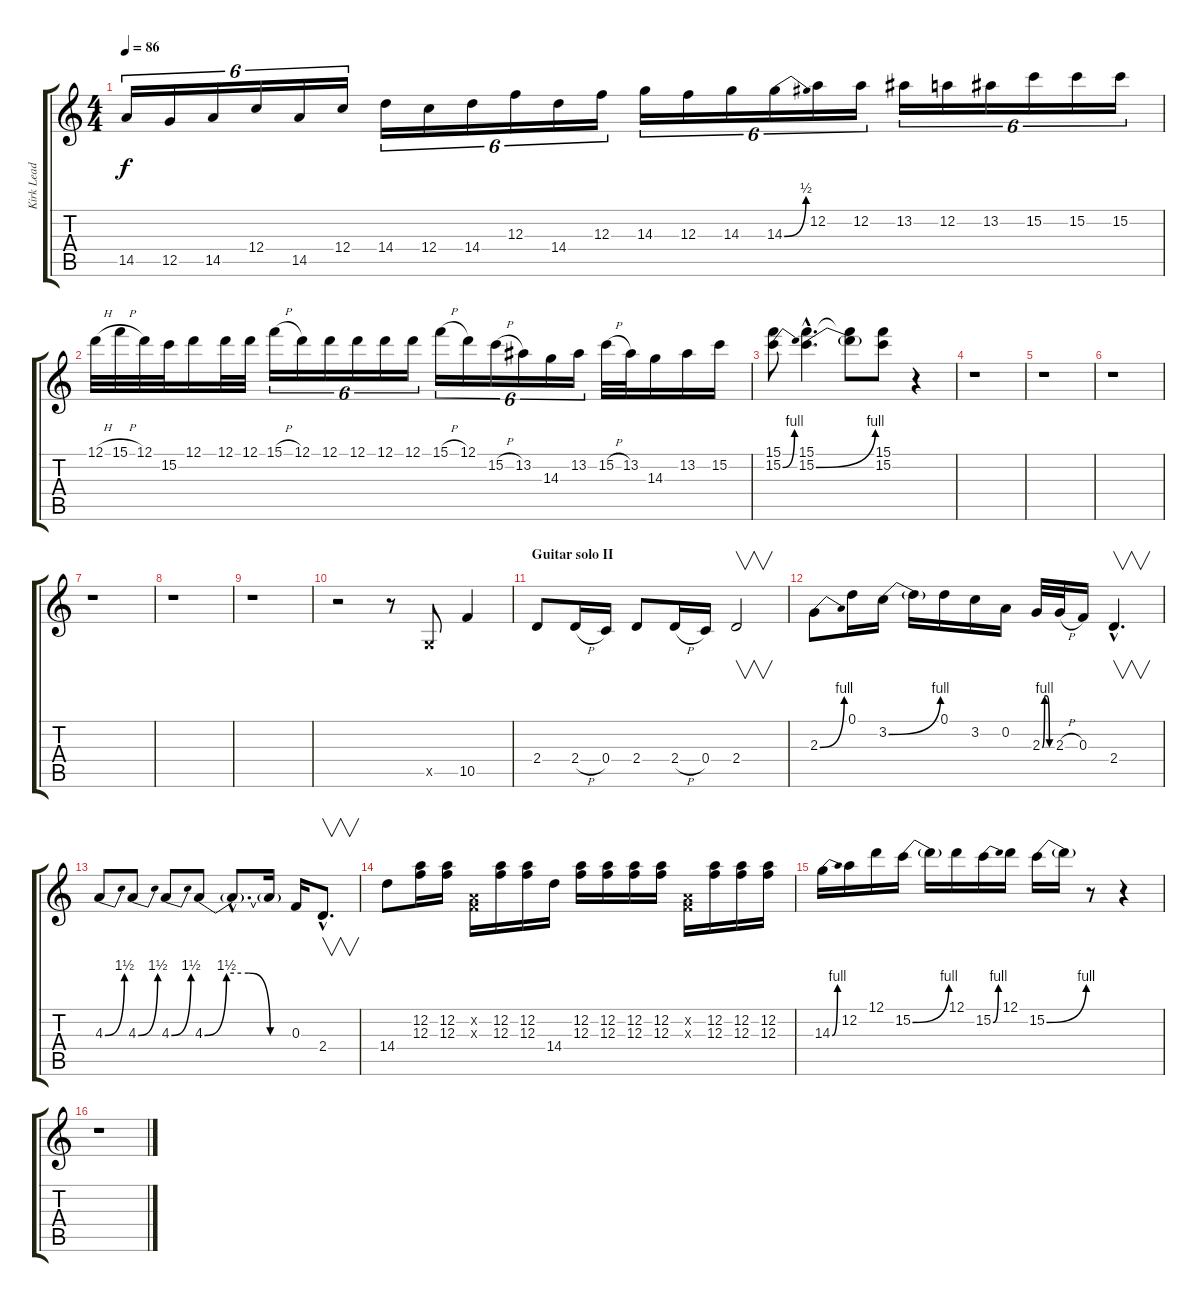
\track ("Kirk Lead Guitar" "Kirk Lead ") {instrument distortionguitar}
\staff {score tabs}
\tuning (D4 A3 F3 C3 G2 D2) {hide}
\ts (4 4)
\tempo 86
\clef g2
\ks c
14.5.16{tu (6 4) dy f} 12.5.16{tu (6 4)} 14.5.16{tu (6 4)} 12.4.16{tu (6 4)} 14.5.16{tu (6 4)} 12.4.16{tu (6 4)} 14.4.16{tu (6 4)} 12.4.16{tu (6 4)} 14.4.16{tu (6 4)} 12.3.16{tu (6 4)} 14.4.16{tu (6 4)} 12.3.16{tu (6 4)} 14.3.16{tu (6 4)} 12.3.16{tu (6 4)} 14.3.16{tu (6 4)} 14.3{be (bend 0 0 60 2)}.16{tu (6 4)} 12.2.16{tu (6 4)} 12.2.16{tu (6 4)} 13.2.16{tu (6 4)} 12.2.16{tu (6 4)} 13.2.16{tu (6 4)} 15.2.16{tu (6 4)} 15.2.16{tu (6 4)} 15.2.16{tu (6 4)} |
12.1{h}.32 15.1{h}.32 12.1.32 15.2.32 12.1.16 12.1.32 12.1.32 15.1{h}.16{tu (6 4)} 12.1.16{tu (6 4)} 12.1.16{tu (6 4)} 12.1.16{tu (6 4)} 12.1.16{tu (6 4)} 12.1.16{tu (6 4)} 15.1{h}.16{tu (6 4)} 12.1.16{tu (6 4)} 15.2{h}.16{tu (6 4)} 13.2.16{tu (6 4)} 14.3.16{tu (6 4)} 13.2.16{tu (6 4)} 15.2{h}.32 13.2.32 14.3.16 13.2.16 15.2.16 |
(15.1 15.2{be (bend 0 0 60 4)}).8 (15.1{hac} 15.2{be (bend 0 0 60 4) hac}).4{d} (15.1{t} 15.2{t}).8 (15.1 15.2).8 r.4 |
r.1 |
r.1 |
r.1 |
r.1 |
r.1 |
r.1 |
r.2 r.8 0.5{x}.8 10.5.4 |
\section ("" "Guitar solo II")
2.4.8 2.4{h}.16 0.4.16 2.4.8 2.4{h}.16 0.4.16 2.4.2{v} |
2.3{be (bend 0 0 60 4)}.8 0.1.16 3.2{be (bend 0 0 60 4)}.16 3.2{t}.16 0.1.16 3.2.16 0.2.16 2.3{be (custom 0 0 15 4 30 4 45 0 60 0)}.32 2.3{h}.32 0.3.16 2.4{hac}.4{v d} |
4.3{be (bend 0 0 60 6)}.8 4.3{be (bend 0 0 60 6)}.8 4.3{be (bend 0 0 60 6)}.8 4.3{be (custom 0 0 15 6 30 6 45 0 60 0)}.8 4.3{hac t}.8{d} 4.3{t}.16 0.3.16 2.4{hac}.8{v d} |
14.4.8 (12.2 12.3).16 (12.2 12.3).16 (0.2{x} 0.3{x}).16 (12.2 12.3).16 (12.2 12.3).16 14.4.16 (12.2 12.3).16 (12.2 12.3).16 (12.2 12.3).16 (12.2 12.3).16 (0.2{x} 0.3{x}).16 (12.2 12.3).16 (12.2 12.3).16 (12.2 12.3).16 |
14.3{be (bend 0 0 60 4)}.16 12.2.16 12.1.16 15.2{be (bend 0 0 60 4)}.16 15.2{t}.16 12.1.16 15.2{be (bend 0 0 60 4)}.16 12.1.16 15.2{be (bend 0 0 60 4)}.16 15.2{t}.16 r.8 r.4 |
r.1
